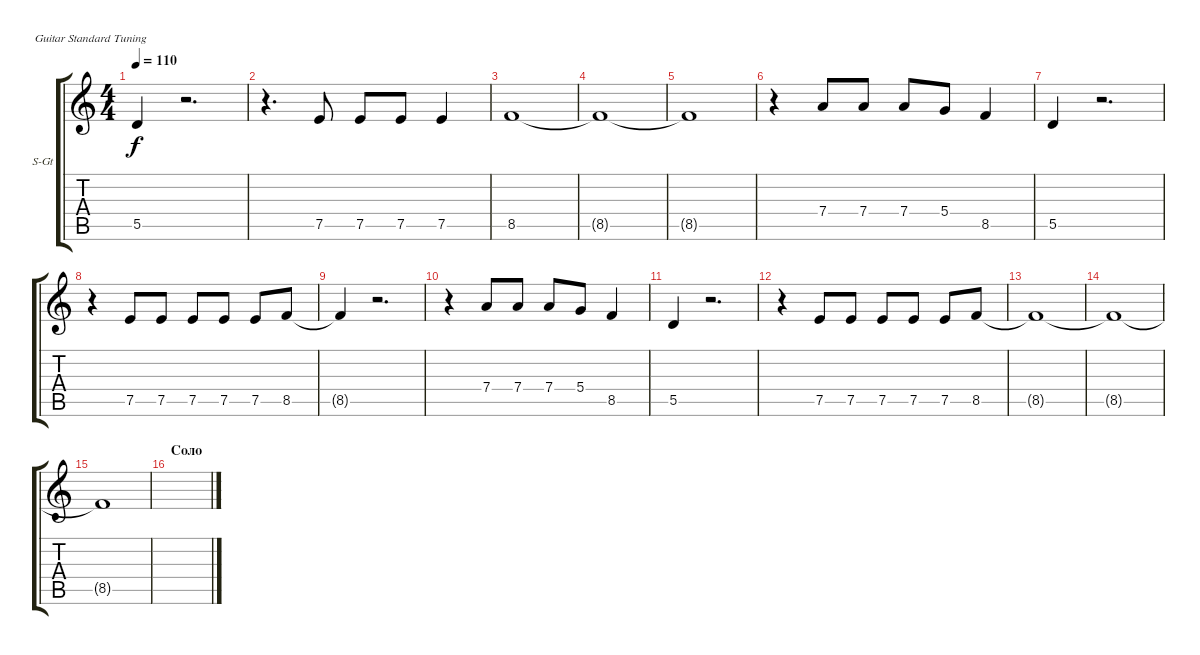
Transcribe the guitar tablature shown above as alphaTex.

\defaultSystemsLayout 4
\bracketExtendMode groupsimilarinstruments
\firstSystemTrackNameOrientation horizontal
\otherSystemsTrackNameOrientation horizontal
\track ("В. Бутусов (вокал)" "S-Gt") {instrument acousticguitarsteel}
\staff {score tabs}
\tuning (E4 B3 G3 D3 A2 E2)
\ts (4 4)
\tempo 110
\clef g2
\ks c
5.5.4{dy f} r.2{d} |
r.4{d} 7.5.8 7.5.8 7.5.8 7.5.4 |
8.5.1 |
8.5{t}.1 |
8.5{t}.1 |
r.4 7.4.8 7.4.8 7.4.8 5.4.8 8.5.4 |
5.5.4 r.2{d} |
r.4 7.5.8 7.5.8 7.5.8 7.5.8 7.5.8 8.5.8 |
8.5{t}.4 r.2{d} |
r.4 7.4.8 7.4.8 7.4.8 5.4.8 8.5.4 |
5.5.4 r.2{d} |
r.4 7.5.8 7.5.8 7.5.8 7.5.8 7.5.8 8.5.8 |
8.5{t}.1 |
8.5{t}.1 |
8.5{t}.1 |
\section ("" "Соло")
